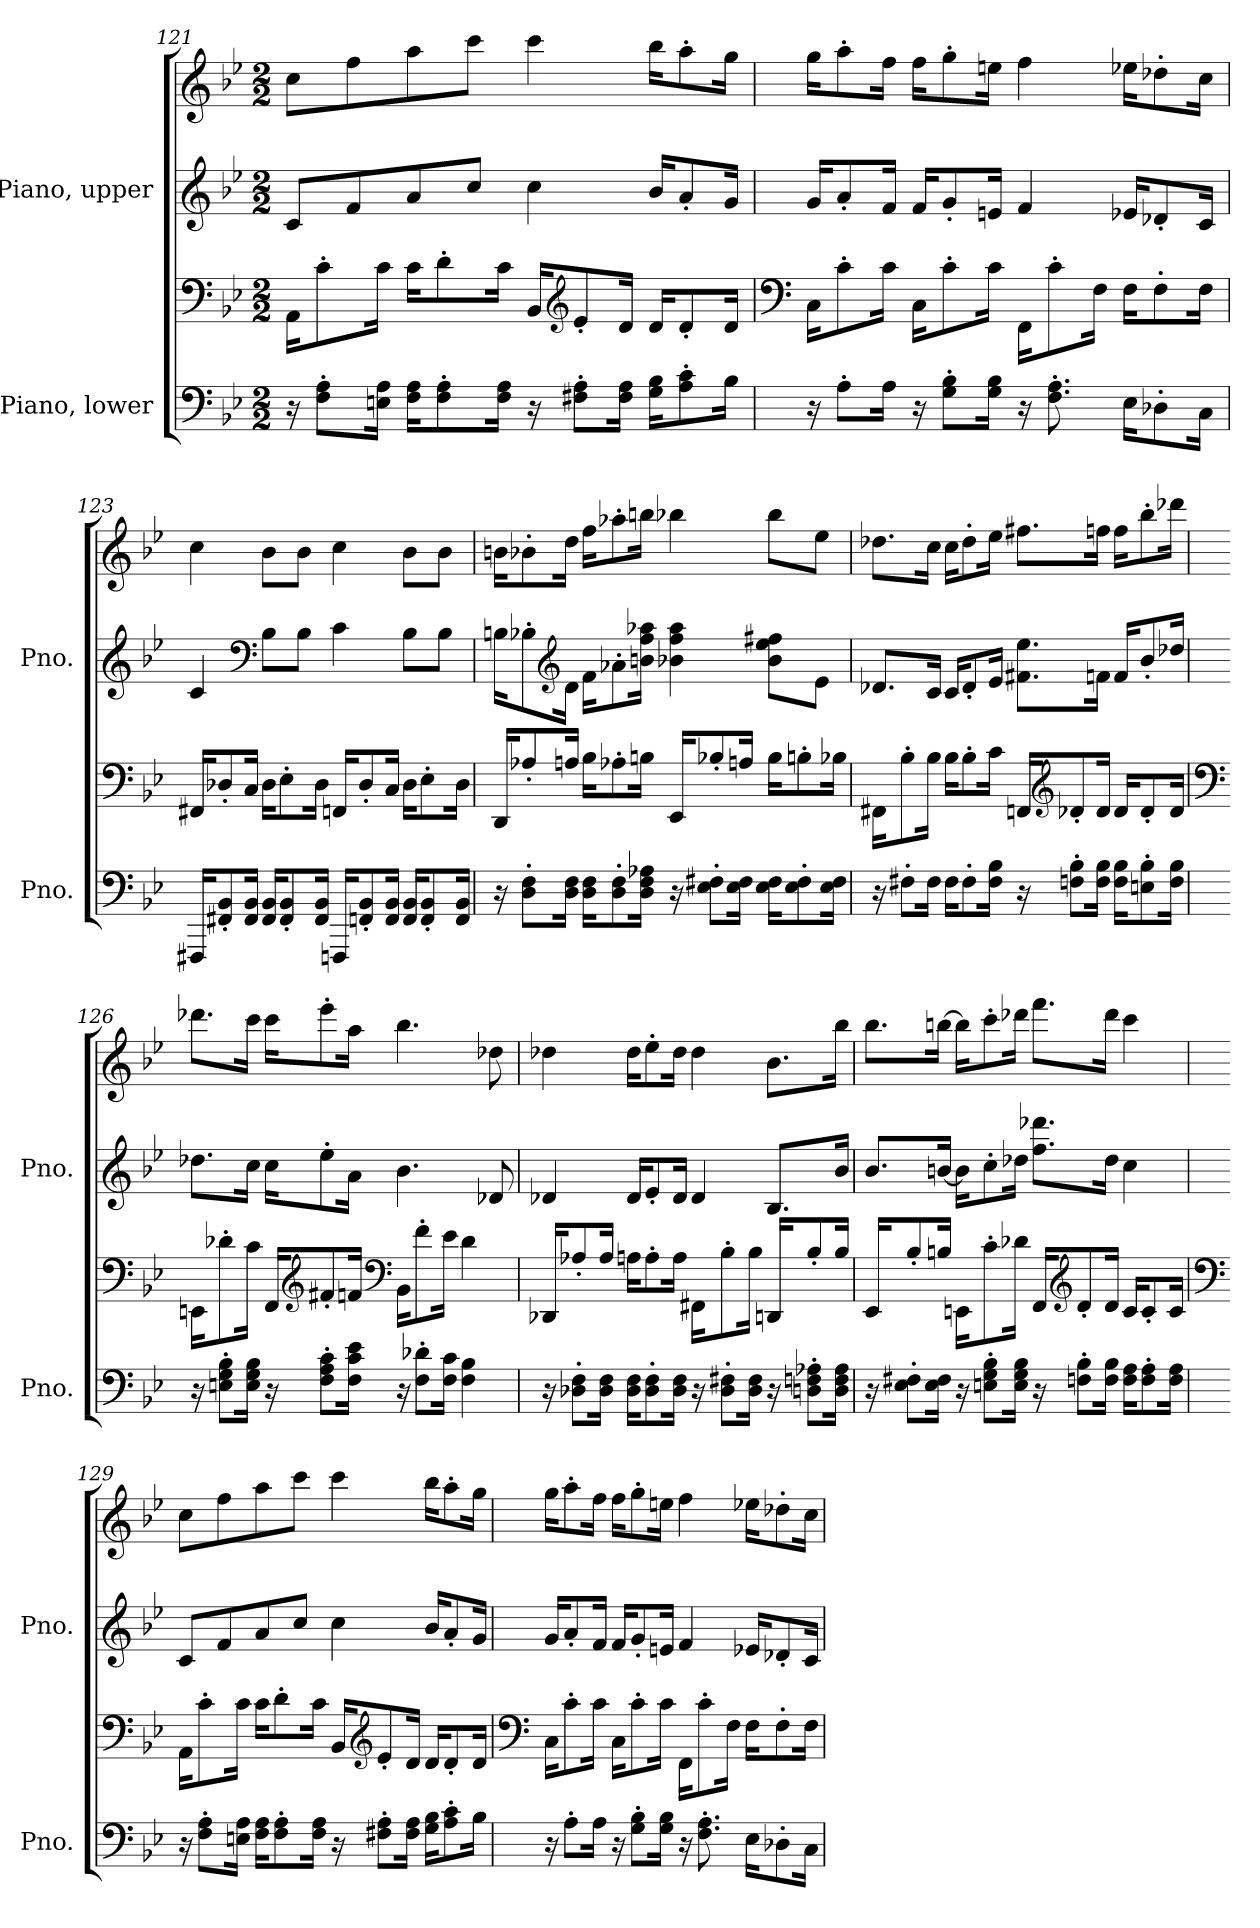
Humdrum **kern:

**kern	**kern	**kern	**kern
*part2	*part2	*part1	*part1
*staff4	*staff3	*staff2	*staff1
*I"Piano, lower	*	*I"Piano, upper	*
*I'Pno.	*	*I'Pno.	*
*clefF4	*clefF4	*clefG2	*clefG2
*k[b-e-]	*k[b-e-]	*k[b-e-]	*k[b-e-]
*M2/2	*M2/2	*M2/2	*M2/2
=121	=121	=121	=121
16r	16AA\KL	8c/L	8cc\L
8F\' 8A\'L	8c'\	.	.
.	.	8f/	8ff\
16En\ 16A\Jk	16c\Jk	.	.
16F\ 16A\KL	16c\KL	8a/	8aa\
8F\' 8A\'	8d'\	.	.
.	.	8cc/J	8ccc\J
16F\ 16A\Jk	16c\Jk	.	.
16r	16BB-/KL	4cc\	4ccc\
*	*clefG2	*	*
8F#X\' 8A\'L	8e-'/	.	.
16F#\ 16A\Jk	16d/Jk	.	.
16G\ 16B-\KL	16d/KL	16b-/KL	16bb-\KL
8A\' 8c\'	8d'/	8a'/	8aa'\
16B-\Jk	16d/Jk	16g/Jk	16gg\Jk
!!LO:PB:g=z
=122	=122	=122	=122
*	*clefF4	*	*
16r	16C\KL	16g/KL	16gg\KL
8A'\L	8c'\	8a'/	8aa'\
16A\Jk	16c\Jk	16f/Jk	16ff\Jk
16r	16C\KL	16f/KL	16ff\KL
8G\' 8B-\'L	8c'\	8g'/	8gg'\
16G\ 16B-\Jk	16c\Jk	16en/Jk	16een\Jk
16r	16FF\KL	4f/	4ff\
8.F\' 8.A\'	8c'\	.	.
.	16F\Jk	.	.
16E-\KL	16F\KL	16e-X/KL	16ee-X\KL
8D-X'\	8F'\	8d-X'/	8dd-X'\
16C\Jk	16F\Jk	16c/Jk	16cc\Jk
=123	=123	=123	=123
16FFF#X/KL	16FF#X/KL	4c/	4cc\
8FF#X/' 8BB-/'	8D-X'/	.	.
16FF#/ 16BB-/Jk	16C/Jk	.	.
*	*	*clefF4	*
16FF#/ 16BB-/KL	16D-\KL	8B-\L	8b-\L
8FF#/' 8BB-/'	8E-'\	.	.
.	.	8B-\J	8b-\J
16FF#/ 16BB-/Jk	16D-\Jk	.	.
16FFFn/KL	16FFn/KL	4c\	4cc\
8FFn/' 8BB-/'	8D-'/	.	.
16FF/ 16BB-/Jk	16C/Jk	.	.
16FF/ 16BB-/KL	16D-\KL	8B-\L	8b-\L
8FF/' 8BB-/'	8E-'\	.	.
.	.	8B-\J	8b-\J
16FF/ 16BB-/Jk	16D-\Jk	.	.
!!LO:LB:g=z
=124	=124	=124	=124
16r	16DD/KL	16Bn\KL	16bn\KL
8D\' 8F\'L	8A-X'/	8B-X'\	8b-X'\
*	*	*clefG2	*
16D\ 16F\Jk	16An/Jk	16d\Jk	16dd\Jk
16D\ 16F\KL	16B-\KL	16f\KL	16ff\KL
8D\' 8F\'	8A-X'\	8a-X'\	8aa-X'\
16D\ 16F\ 16A-X\Jk	16Bn\Jk	16bn\ 16ff\ 16aa-X\Jk	16bbn\Jk
16r	16EE-/KL	4b-X\ 4ff\ 4aa-\	4bb-X\
8E-\' 8F#X\'L	8B-X'/	.	.
16E-\ 16F#\Jk	16An/Jk	.	.
16E-\ 16F#\KL	16B-\KL	8b-\ 8ee-\ 8ff#X\L	8bb-\L
8E-\' 8F#\'	8Bn'\	.	.
.	.	8e-\J	8ee-\J
16E-\ 16F#\Jk	16B-X\Jk	.	.
=125	=125	=125	=125
16r	16FF#X\KL	8.d-X/L	8.dd-X\L
8F#X'\L	8B-'\	.	.
16F#\Jk	16B-\Jk	16c/Jk	16cc\Jk
16F#\KL	16B-\KL	16c/KL	16cc\KL
8F#'\	8B-'\	8d-'/	8dd-'\
16F#\ 16B-\Jk	16c\Jk	16e-/Jk	16ee-\Jk
16r	16FFn/KL	8.f#X\ 8.ee-\L	8.ff#X\L
*	*clefG2	*	*
8Fn\' 8B-\'L	8d-X'/	.	.
16F\ 16B-\Jk	16d-/Jk	16fn\Jk	16ffn\Jk
16F\ 16B-\KL	16d-/KL	16f/KL	16ff\KL
8En\' 8B-\'	8d-'/	8b-'/	8bb-'\
16F\ 16B-\Jk	16d-/Jk	16dd-X/Jk	16ddd-X\Jk
!!LO:LB:g=z
=126	=126	=126	=126
*	*clefF4	*	*
16r	16EEn\KL	8.dd-X\L	8.ddd-X\L
8En\' 8G\' 8B-\'L	8d-X'\	.	.
16E\ 16G\ 16B-\Jk	16c\Jk	16cc\Jk	16ccc\Jk
16r	16FF/KL	16cc\KL	16ccc\KL
*	*clefG2	*	*
8F\' 8A\' 8c\'L	8f#X'/	8ee-'\	8eee-'\
16F\ 16c\ 16e-\Jk	16fn/Jk	16a\Jk	16aa\Jk
*	*clefF4	*	*
16r	16BB-\KL	4.b-\	4.bb-\
8F\' 8d-X\'L	8f'\	.	.
16F\ 16c\Jk	16e-\Jk	.	.
4F\ 4B-\	4d-\	.	.
.	.	8d-X/	8dd-X\
=127	=127	=127	=127
16r	16DD-X/KL	4d-X/	4dd-X\
8D-X\' 8F\'L	8A-X'/	.	.
16D-\ 16F\Jk	16A-/Jk	.	.
16D-\ 16F\KL	16An\KL	16d-/KL	16dd-\KL
8D-\' 8F\'	8A'\	8e-'/	8ee-'\
16D-\ 16F\Jk	16A\Jk	16d-/Jk	16dd-\Jk
16r	16FF#X\KL	4d-/	4dd-\
8D-\' 8F#X\'L	8B-'\	.	.
16D-\ 16F#\Jk	16B-\Jk	.	.
16r	16DDn/KL	8.B-/L	8.b-\L
8Dn\' 8Fn\' 8A-X\'L	8B-'/	.	.
16D\ 16F\ 16A-\Jk	16B-/Jk	16b-/Jk	16bb-\Jk
!!LO:PB:g=z
=128	=128	=128	=128
16r	16EE-/KL	8.b-/L	8.bb-\L
8E-\' 8F#X\'L	8B-'/	.	.
16E-\ 16F#\Jk	16Bn/Jk	[16bn/Jk	[16bbn\Jk
16r	16EEn\KL	16b\KL]	16bb\KL]
8En\' 8G\' 8B-\'L	8c'\	8cc'\	8ccc'\
16E\ 16G\ 16B-\Jk	16d-X\Jk	16dd-X\Jk	16ddd-X\Jk
16r	16FF/KL	8.ff\ 8.ddd-X\L	8.fff\L
*	*clefG2	*	*
8Fn\' 8B-\'L	8d-'/	.	.
16F\ 16B-\Jk	16d-/Jk	16dd-\Jk	16ddd-\Jk
16F\ 16A\KL	16c/KL	4cc\	4ccc\
8F\' 8A\'	8c'/	.	.
16F\ 16A\Jk	16c/Jk	.	.
=129	=129	=129	=129
*	*clefF4	*	*
16r	16AA\KL	8c/L	8cc\L
8F\' 8A\'L	8c'\	.	.
.	.	8f/	8ff\
16En\ 16A\Jk	16c\Jk	.	.
16F\ 16A\KL	16c\KL	8a/	8aa\
8F\' 8A\'	8d'\	.	.
.	.	8cc/J	8ccc\J
16F\ 16A\Jk	16c\Jk	.	.
16r	16BB-/KL	4cc\	4ccc\
*	*clefG2	*	*
8F#X\' 8A\'L	8e-'/	.	.
16F#\ 16A\Jk	16d/Jk	.	.
16G\ 16B-\KL	16d/KL	16b-/KL	16bb-\KL
8A\' 8c\'	8d'/	8a'/	8aa'\
16B-\Jk	16d/Jk	16g/Jk	16gg\Jk
!!LO:LB:g=z
=130	=130	=130	=130
*	*clefF4	*	*
16r	16C\KL	16g/KL	16gg\KL
8A'\L	8c'\	8a'/	8aa'\
16A\Jk	16c\Jk	16f/Jk	16ff\Jk
16r	16C\KL	16f/KL	16ff\KL
8G\' 8B-\'L	8c'\	8g'/	8gg'\
16G\ 16B-\Jk	16c\Jk	16en/Jk	16een\Jk
16r	16FF\KL	4f/	4ff\
8.F\' 8.A\'	8c'\	.	.
.	16F\Jk	.	.
16E-\KL	16F\KL	16e-X/KL	16ee-X\KL
8D-X'\	8F'\	8d-X'/	8dd-X'\
16C\Jk	16F\Jk	16c/Jk	16cc\Jk
=	=	=	=
*-	*-	*-	*-
